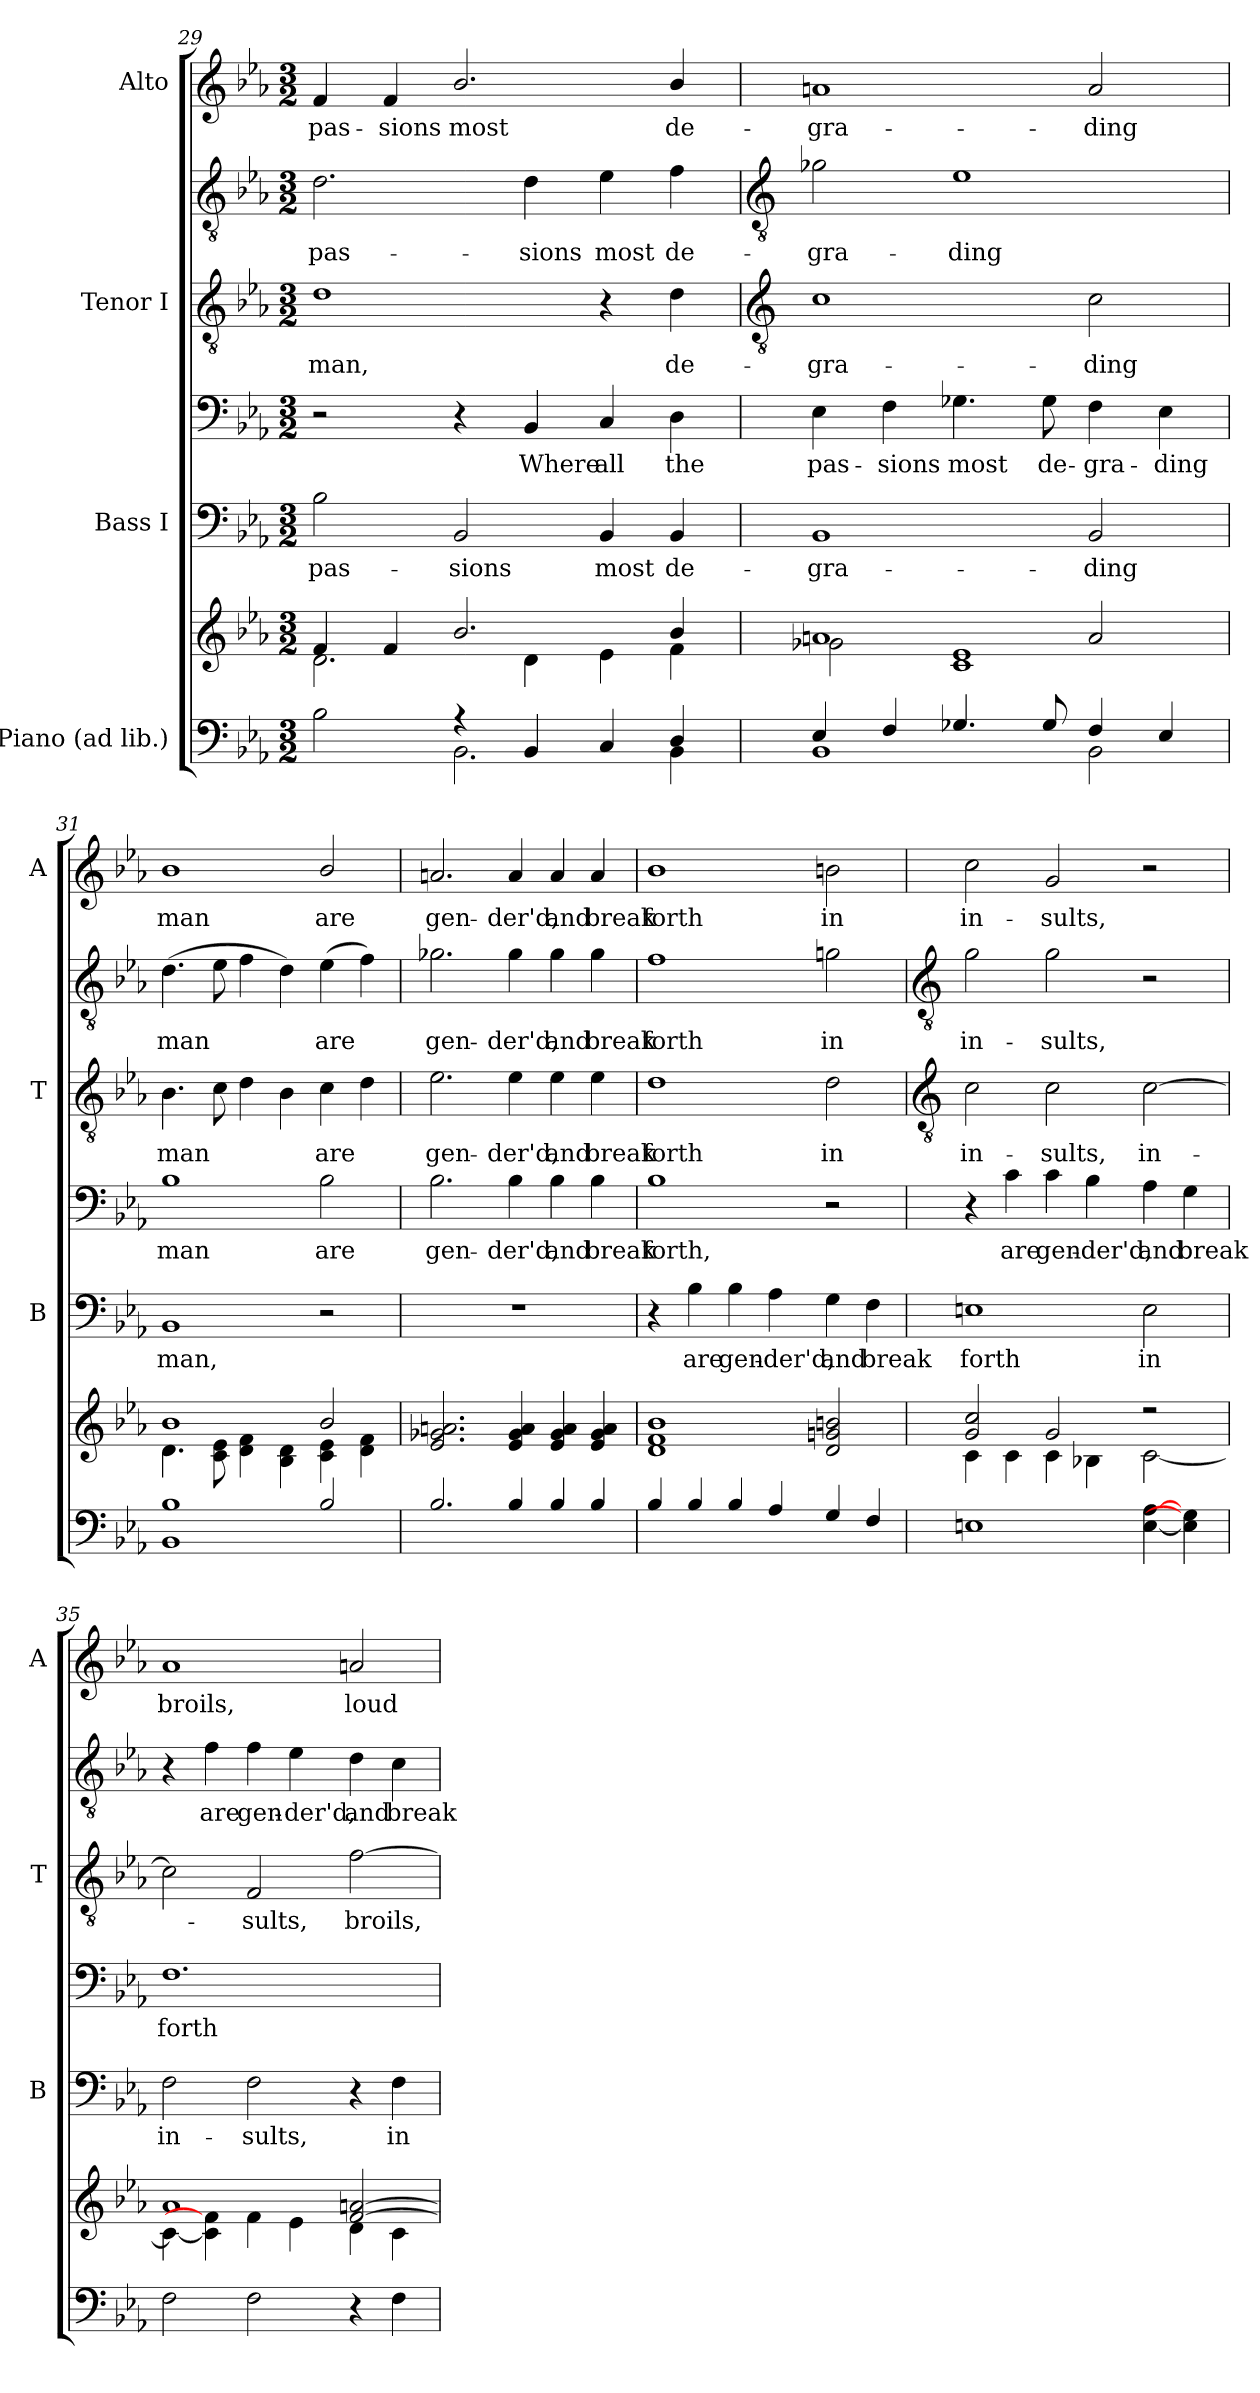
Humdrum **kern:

**kern	**kern	**kern	**text	**kern	**text	**kern	**text	**kern	**text	**kern	**text
*part4	*part4	*part3	*part3	*part3	*part3	*part2	*part2	*part2	*part2	*part1	*part1
*staff7	*staff6	*staff5	*staff5	*staff4	*staff4	*staff3	*staff3	*staff2	*staff2	*staff1	*staff1
*I"Piano (ad lib.)	*	*I"Bass I	*	*	*	*I"Tenor I	*	*	*	*I"Alto	*
*	*	*I'B	*	*	*	*I'T	*	*	*	*I'A	*
*clefF4	*clefG2	*clefF4	*	*clefF4	*	*clefGv2	*	*clefGv2	*	*clefG2	*
*k[b-e-a-]	*k[b-e-a-]	*k[b-e-a-]	*	*k[b-e-a-]	*	*k[b-e-a-]	*	*k[b-e-a-]	*	*k[b-e-a-]	*
*E-:	*E-:	*E-:	*	*E-:	*	*E-:	*	*E-:	*	*E-:	*
*M3/2	*M3/2	*M3/2	*	*M3/2	*	*M3/2	*	*M3/2	*	*M3/2	*
=29	=29	=29	=29	=29	=29	=29	=29	=29	=29	=29	=29
*^	*^	*	*	*	*	*	*	*	*	*	*
!	!	!	!	!	!LO:LY:b	!	!	!	!LO:LY:b	!	!LO:LY:b	!	!LO:LY:b
2ryy	2B-\	4f/	2.d\	2B-	pas-	2r	.	1d	-man,	2.d	pas-	4f	pas-
!	!	!	!	!	!	!	!	!	!	!	!	!	!LO:LY:b
.	.	4f/	.	.	.	.	.	.	.	.	.	4f	-sions
!	!	!	!	!	!LO:LY:b	!	!	!	!	!	!	!	!LO:LY:b
4r	2.BB-\	2.b-/	.	2BB-	-sions	4r	.	.	.	.	.	2.b-/	most
!	!	!	!	!	!	!	!LO:LY:b	!	!	!	!LO:LY:b	!	!
4BB-/	.	.	4d\	.	.	4BB-	Where	.	.	4d	-sions	.	.
!	!	!	!	!	!LO:LY:b	!	!LO:LY:b	!	!	!	!LO:LY:b	!	!
4C/	.	.	4e-\	4BB-	most	4C	all	4r	.	4e-	most	.	.
!	!	!	!	!	!LO:LY:b	!	!LO:LY:b	!	!LO:LY:b	!	!LO:LY:b	!	!LO:LY:b
4D/	4BB-\	4b-/	4f\	4BB-	de-	4D	the	4d	de-	4f	de-	4b-/	de-
!!LO:LB:g=z
=30	=30	=30	=30	=30	=30	=30	=30	=30	=30	=30	=30	=30	=30
*	*	*	*	*	*	*	*	*clefGv2	*	*clefGv2	*	*	*
!	!	!	!	!	!LO:LY:b	!	!LO:LY:b	!	!LO:LY:b	!	!LO:LY:b	!	!LO:LY:b
4E-/	1BB-\	1an/	2g-X\	1BB-	gra-	4E-	-pas-	1c	gra-	2g-X	-gra-	1an	-gra-
!	!	!	!	!	!	!	!LO:LY:b	!	!	!	!	!	!
4F/	.	.	.	.	.	4F	-sions	.	.	.	.	.	.
!	!	!	!	!	!	!	!LO:LY:b	!	!	!	!LO:LY:b	!	!
4.G-X/	.	.	1c\ 1e-\	.	.	4.G-X	most	.	.	1e-	-ding	.	.
!	!	!	!	!	!	!	!LO:LY:b	!	!	!	!	!	!
8G-/	.	.	.	.	.	8G-	de-	.	.	.	.	.	.
!	!	!	!	!	!LO:LY:b	!	!LO:LY:b	!	!LO:LY:b	!	!	!	!LO:LY:b
4F/	2BB-\	2a/	.	2BB-	-ding	4F	-gra-	2c	-ding	.	.	2a	-ding
!	!	!	!	!	!	!	!LO:LY:b	!	!	!	!	!	!
4E-/	.	.	.	.	.	4E-	-ding	.	.	.	.	.	.
=31	=31	=31	=31	=31	=31	=31	=31	=31	=31	=31	=31	=31	=31
!	!LO:N:vis=1	!	!	!	!LO:LY:b	!	!LO:LY:b	!	!LO:LY:b	!	!LO:LY:b	!	!LO:LY:b
1BB- 1B-	1.ryy	1b-/	4.d\	1BB-	man,	1B-	man	4.B-	man	(>4.d	man	1b-	man
.	.	.	8c\ 8e-\	.	.	.	.	8c	.	8e-	.	.	.
.	.	.	4d\ 4f\	.	.	.	.	4d	.	4f	.	.	.
.	.	.	4B-\ 4d\	.	.	.	.	4B-	.	4d)	.	.	.
!	!	!	!	!	!	!	!LO:LY:b	!	!LO:LY:b	!	!LO:LY:b	!	!LO:LY:b
2B-	.	2b-/	4c\ 4e-\	2r	.	2B-	are	4c	are	(>4e-	are	2b-/	are
.	.	.	4d\ 4f\	.	.	.	.	4d	.	4f)	.	.	.
=32	=32	=32	=32	=32	=32	=32	=32	=32	=32	=32	=32	=32	=32
!	!LO:N:vis=1	!	!	!LO:N:vis=1	!	!	!LO:LY:b	!	!LO:LY:b	!	!LO:LY:b	!	!LO:LY:b
2.B-	1.ryy	2.e-/ 2.g-X/ 2.an/	1.ryy	1.r	.	2.B-	gen-	2.e-	gen-	2.g-X	gen-	2.an	gen-
!	!	!	!	!	!	!	!LO:LY:b	!	!LO:LY:b	!	!LO:LY:b	!	!LO:LY:b
4B-	.	4e-/ 4g-/ 4a/	.	.	.	4B-	-der'd,	4e-	-der'd,	4g-	-der'd,	4a	-der'd,
!	!	!	!	!	!	!	!LO:LY:b	!	!LO:LY:b	!	!LO:LY:b	!	!LO:LY:b
4B-	.	4e-/ 4g-/ 4a/	.	.	.	4B-	and	4e-	and	4g-	and	4a	and
!	!	!	!	!	!	!	!LO:LY:b	!	!LO:LY:b	!	!LO:LY:b	!	!LO:LY:b
4B-	.	4e-/ 4g-/ 4a/	.	.	.	4B-	break	4e-	break	4g-	break	4a	break
=33	=33	=33	=33	=33	=33	=33	=33	=33	=33	=33	=33	=33	=33
!	!LO:N:vis=1	!	!	!	!	!	!LO:LY:b	!	!LO:LY:b	!	!LO:LY:b	!	!LO:LY:b
4B-	1.ryy	1d/ 1f/ 1b-/	1.ryy	4r	.	1B-	forth,	1d	forth	1f	forth	1b-	forth
!	!	!	!	!	!LO:LY:b	!	!	!	!	!	!	!	!
4B-	.	.	.	4B-	are	.	.	.	.	.	.	.	.
!	!	!	!	!	!LO:LY:b	!	!	!	!	!	!	!	!
4B-	.	.	.	4B-	gen-	.	.	.	.	.	.	.	.
!	!	!	!	!	!LO:LY:b	!	!	!	!	!	!	!	!
4A-	.	.	.	4A-	-der'd,	.	.	.	.	.	.	.	.
!	!	!	!	!	!LO:LY:b	!	!	!	!LO:LY:b	!	!LO:LY:b	!	!LO:LY:b
4G	.	2d/ 2gn/ 2bn/	.	4G	and	2r	.	2d	in	2gn	in	2bn	in
!	!	!	!	!	!LO:LY:b	!	!	!	!	!	!	!	!
4F	.	.	.	4F	break	.	.	.	.	.	.	.	.
*v	*v	*	*	*	*	*	*	*	*	*	*	*	*
!!LO:LB:g=z
=34	=34	=34	=34	=34	=34	=34	=34	=34	=34	=34	=34	=34
*	*	*	*	*	*	*	*clefGv2	*	*clefGv2	*	*	*
!	!	!	!	!LO:LY:b	!	!	!	!LO:LY:b	!	!LO:LY:b	!	!LO:LY:b
1En	2g/ 2cc/	4c\	1En	forth	4r	.	2c	in-	2g	in-	2cc	in-
!	!	!	!	!	!	!LO:LY:b	!	!	!	!	!	!
.	.	4c\	.	.	4c	are	.	.	.	.	.	.
!	!	!	!	!	!	!LO:LY:b	!	!LO:LY:b	!	!LO:LY:b	!	!LO:LY:b
.	2g/	4c\	.	.	4c	gen-	2c	-sults,	2g	-sults,	2g	-sults,
!	!	!	!	!	!	!LO:LY:b	!	!	!	!	!	!
.	.	4B-X\	.	.	4B-	-der'd,	.	.	.	.	.	.
!	!	!	!	!LO:LY:b	!	!LO:LY:b	!	!LO:LY:b	!	!	!	!
[4E [4A-	2r	[2c\	2E	in	4A-	and	[2c	in-	2r	.	2r	.
!	!	!	!	!	!	!LO:LY:b	!	!	!	!	!	!
4E] 4G]	.	.	.	.	4G	break	.	.	.	.	.	.
=35	=35	=35	=35	=35	=35	=35	=35	=35	=35	=35	=35	=35
!	!	!	!	!LO:LY:b	!	!LO:LY:b	!	!	!	!	!	!LO:LY:b
2F	1a-/	4c\_	2F	in-	1.F	forth	2c]	.	4r	.	1a-	broils,
!	!	!	!	!	!	!	!	!	!	!LO:LY:b	!	!
.	.	4c\] 4f\]	.	.	.	.	.	.	4f	are	.	.
!	!	!	!	!LO:LY:b	!	!	!	!LO:LY:b	!	!LO:LY:b	!	!
2F	.	4f\	2F	-sults,	.	.	2F	sults,	4f	gen-	.	.
!	!	!	!	!	!	!	!	!	!	!LO:LY:b	!	!
.	.	4e-\	.	.	.	.	.	.	4e-	-der'd,	.	.
!	!	!	!	!	!	!	!	!LO:LY:b	!	!LO:LY:b	!	!LO:LY:b
4r	[2f/ [2an/	4d\	4r	.	.	.	[2f	broils,	4d	and	2an	loud
!	!	!	!	!LO:LY:b	!	!	!	!	!	!LO:LY:b	!	!
4F	.	4c\	4F	in	.	.	.	.	4c	break	.	.
*	*v	*v	*	*	*	*	*	*	*	*	*	*
=	=	=	=	=	=	=	=	=	=	=	=
*-	*-	*-	*-	*-	*-	*-	*-	*-	*-	*-	*-
